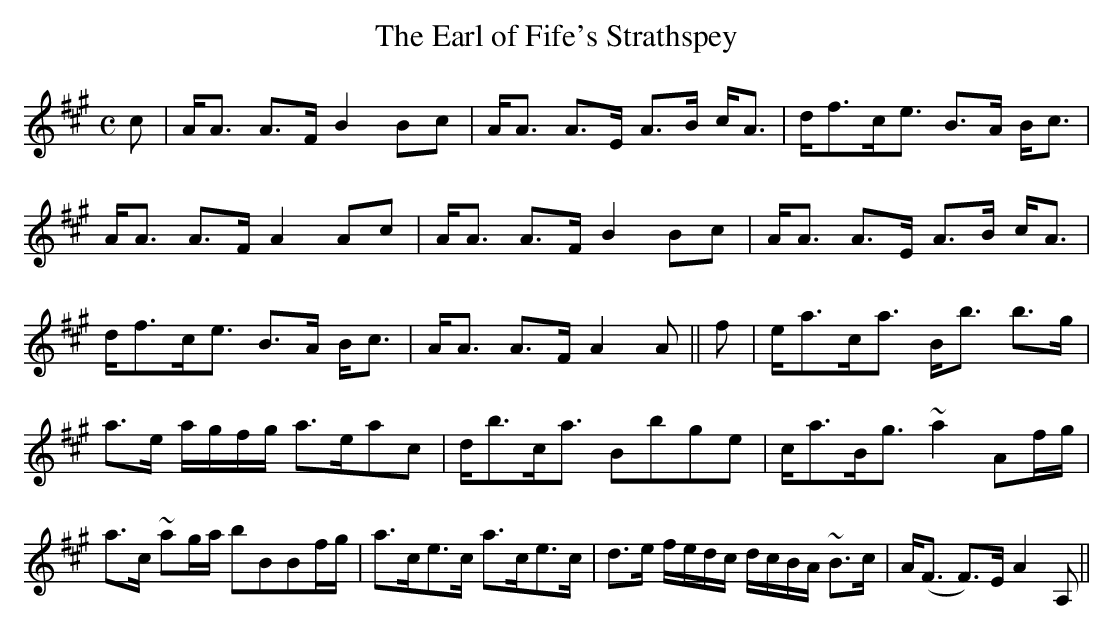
X:1
T:Earl of Fife's Strathspey, The
M:C
L:1/8
K:A
c|A<A A>F B2 Bc|A<A A>E A>B c<A|d<fc<e B>A B<c|
A<A A>F A2 Ac|A<A A>F B2 Bc|A<A A>E A>B c<A|
d<fc<e B>A B<c|A<A A>F A2A||f|e<ac<a B<b b>g|
a>e a/g/f/g/ a>eac|d<bc<a Bbge|c<aB<g ~a2 Af/g/|
a>c ~ag/a/ bBBf/g/|a>ce>c a>ce>c|d>e f/e/d/c/ d/c/B/A/ ~B>c|A<(F F>)E A2A,||
